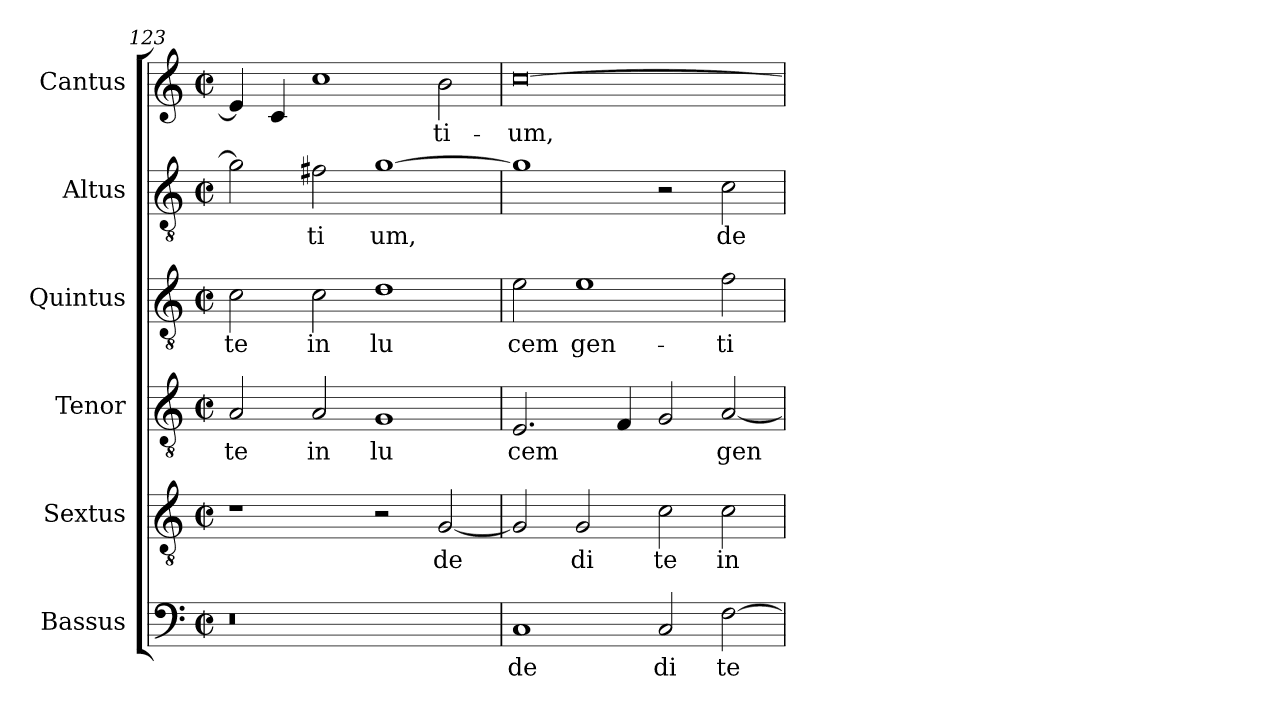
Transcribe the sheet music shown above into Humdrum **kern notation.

**kern	**text	**kern	**text	**kern	**text	**kern	**text	**kern	**text	**kern	**text
*part6	*part6	*part5	*part5	*part4	*part4	*part3	*part3	*part2	*part2	*part1	*part1
*staff6	*staff6	*staff5	*staff5	*staff4	*staff4	*staff3	*staff3	*staff2	*staff2	*staff1	*staff1
*I"Bassus	*	*I"Sextus	*	*I"Tenor	*	*I"Quintus	*	*I"Altus	*	*I"Cantus	*
*clefF4	*	*clefGv2	*	*clefGv2	*	*clefGv2	*	*clefGv2	*	*clefG2	*
*	*	*	*	*k[]	*	*	*	*	*	*	*
*	*	*	*	*C:	*	*	*	*	*	*	*
*M2/2	*	*M2/2	*	*M2/2	*	*M2/2	*	*M2/2	*	*M2/2	*
*met(c|)	*	*met(c|)	*	*met(c|)	*	*met(c|)	*	*met(c|)	*	*met(c|)	*
=123	=123	=123	=123	=123	=123	=123	=123	=123	=123	=123	=123
!	!	!	!	!	!LO:LY:b:cj	!	!LO:LY:b:cj	!	!	!	!
0r	.	1r	.	2A/	te	2c\	te	2g\]	.	4e/]	.
.	.	.	.	.	.	.	.	.	.	4c/	.
!	!	!	!	!	!LO:LY:b:cj	!	!LO:LY:b:cj	!	!LO:LY:b:cj	!	!
.	.	.	.	2A/	in	2c\	in	2f#\	ti	1cc	.
!	!	!	!	!	!LO:LY:b:cj	!	!LO:LY:b:cj	!	!LO:LY:b	!	!
.	.	2r	.	1G	lu	1d	lu	[>1g	um,	.	.
!	!	!	!LO:LY:b:cj	!	!	!	!	!	!	!	!LO:LY:b:cj
.	.	[>2G/	de	.	.	.	.	.	.	2b\	-ti-
!!LO:PB:g=z
=124	=124	=124	=124	=124	=124	=124	=124	=124	=124	=124	=124
!	!LO:LY:b:cj	!	!	!	!LO:LY:b	!	!LO:LY:b:cj	!	!	!	!LO:LY:b
1C	de	2G/]	.	2.E/	cem	2e\	cem	1g]	.	[>0cc	-um,
!	!	!	!LO:LY:b:cj	!	!	!	!LO:LY:b:cj	!	!	!	!
.	.	2G/	di	.	.	1e	gen-	.	.	.	.
.	.	.	.	4F/	.	.	.	.	.	.	.
!	!LO:LY:b:cj	!	!LO:LY:b:cj	!	!	!	!	!	!	!	!
2C/	di	2c\	te	2G/	.	.	.	2r	.	.	.
!	!LO:LY:b:cj	!	!LO:LY:b:cj	!	!LO:LY:b	!	!LO:LY:b:cj	!	!LO:LY:b:cj	!	!
[>2F\	te	2c\	in	[<2A/	gen	2f\	-ti-	2c\	de	.	.
=	=	=	=	=	=	=	=	=	=	=	=
*-	*-	*-	*-	*-	*-	*-	*-	*-	*-	*-	*-
